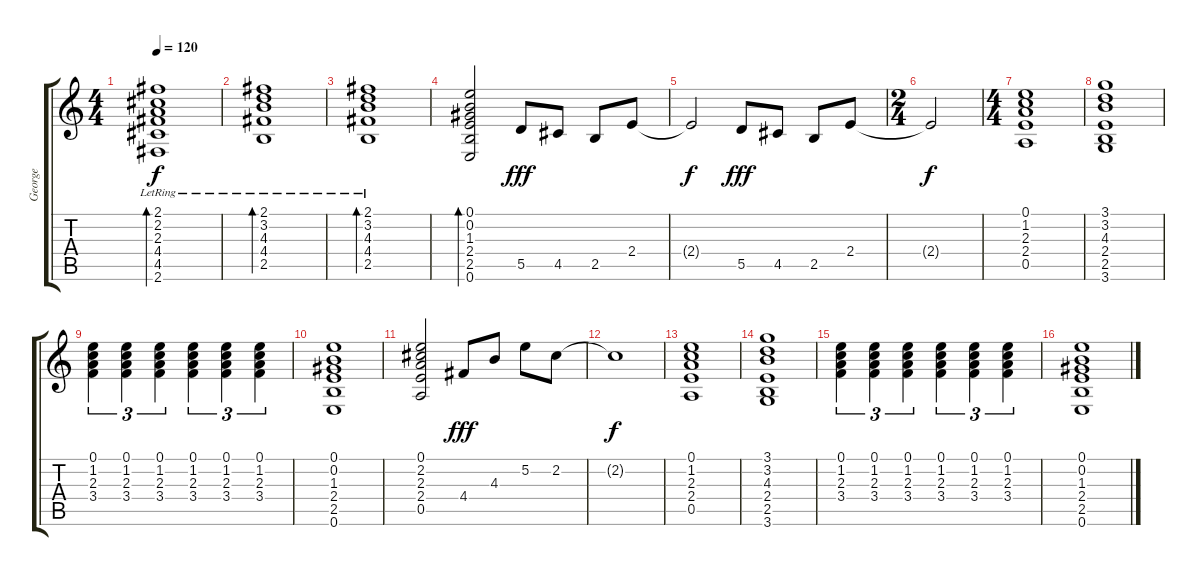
\track ("George" "George") {instrument electricguitarclean}
\staff {score tabs}
\tuning (E4 B3 G3 D3 A2 E2) {hide}
\ts (4 4)
\tempo 120
\clef g2
\ks c
(2.1{lr} 2.2{lr} 2.3{lr} 4.4{lr} 4.5{lr} 2.6{lr}).1{bd 60 dy f} |
(2.1{lr} 3.2{lr} 4.3{lr} 4.4{lr} 2.5{lr}).1{bd 60} |
(2.1{lr} 3.2{lr} 4.3{lr} 4.4{lr} 2.5{lr}).1{bd 60} |
(0.1 0.2 1.3 2.4 2.5 0.6).2{bd 60} 5.5.8{dy fff} 4.5.8 2.5.8 2.4.8 |
2.4{t}.2{dy f} 5.5.8{dy fff} 4.5.8 2.5.8 2.4.8 |
\ts (2 4)
2.4{t}.2{dy f} |
\ts (4 4)
(0.1 1.2 2.3 2.4 0.5).1 |
(3.1 3.2 4.3 2.4 2.5 3.6).1 |
(0.1 1.2 2.3 3.4).4{tu (3 2)} (0.1 1.2 2.3 3.4).4{tu (3 2)} (0.1 1.2 2.3 3.4).4{tu (3 2)} (0.1 1.2 2.3 3.4).4{tu (3 2)} (0.1 1.2 2.3 3.4).4{tu (3 2)} (0.1 1.2 2.3 3.4).4{tu (3 2)} |
(0.1 0.2 1.3 2.4 2.5 0.6).1 |
(0.1 2.2 2.3 2.4 0.5).2 4.4.8{dy fff} 4.3.8 5.2.8 2.2.8 |
2.2{t}.1{dy f} |
(0.1 1.2 2.3 2.4 0.5).1 |
(3.1 3.2 4.3 2.4 2.5 3.6).1 |
(0.1 1.2 2.3 3.4).4{tu (3 2)} (0.1 1.2 2.3 3.4).4{tu (3 2)} (0.1 1.2 2.3 3.4).4{tu (3 2)} (0.1 1.2 2.3 3.4).4{tu (3 2)} (0.1 1.2 2.3 3.4).4{tu (3 2)} (0.1 1.2 2.3 3.4).4{tu (3 2)} |
(0.1 0.2 1.3 2.4 2.5 0.6).1
